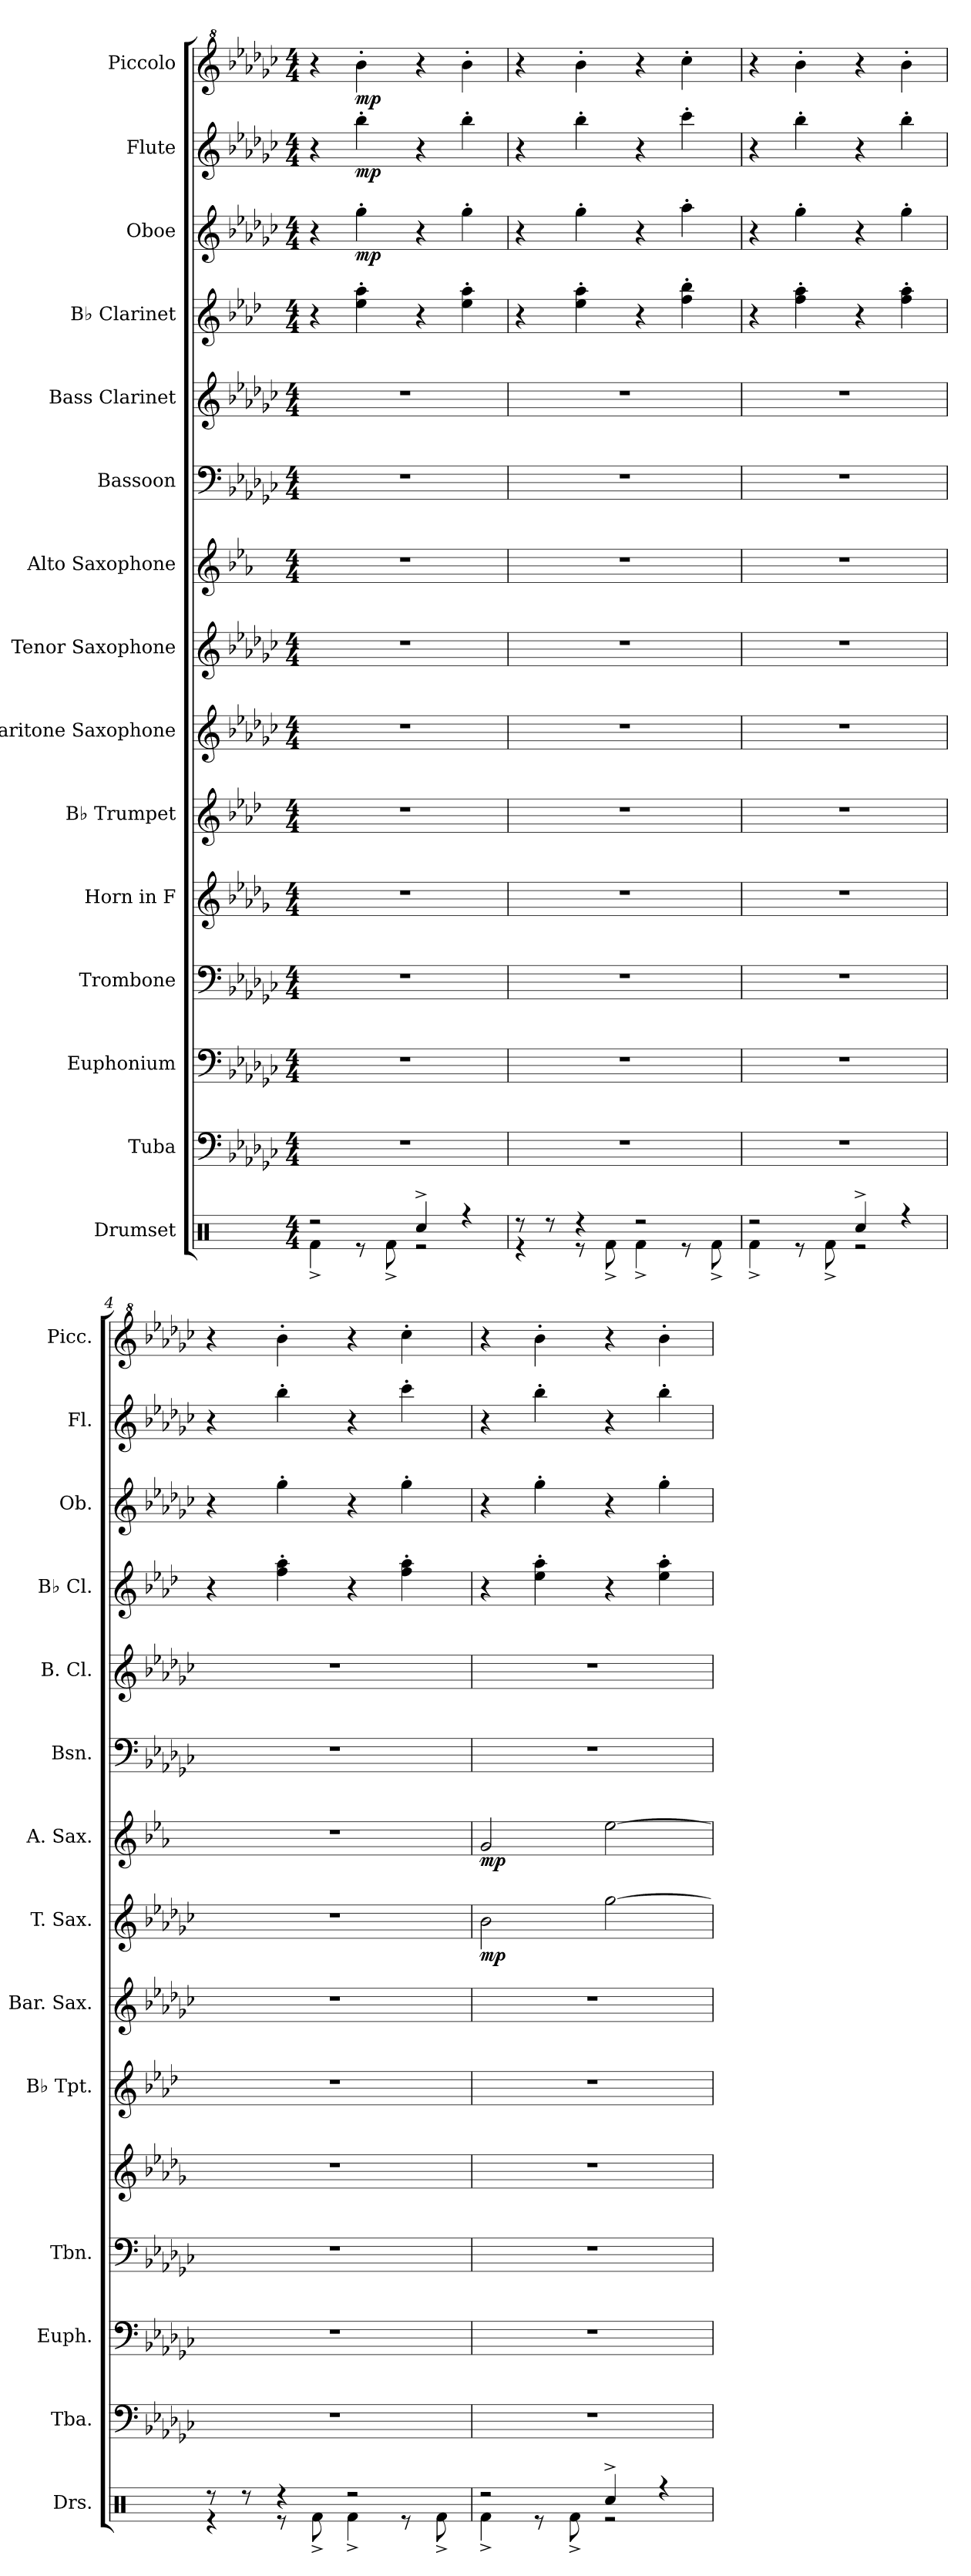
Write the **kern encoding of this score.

**kern	**kern	**kern	**kern	**kern	**kern	**kern	**kern	**dynam	**kern	**dynam	**kern	**kern	**kern	**dynam	**kern	**dynam	**kern	**dynam	**kern	**dynam
*part15	*part14	*part13	*part12	*part11	*part10	*part9	*part8	*part8	*part7	*part7	*part6	*part5	*part4	*part4	*part3	*part3	*part2	*part2	*part1	*part1
*staff15	*staff14	*staff13	*staff12	*staff11	*staff10	*staff9	*staff8	*staff8	*staff7	*staff7	*staff6	*staff5	*staff4	*staff4	*staff3	*staff3	*staff2	*staff2	*staff1	*staff1
*I"Drumset	*I"Tuba	*I"Euphonium	*I"Trombone	*I"Horn in F	*I"B♭ Trumpet	*I"Baritone Saxophone	*I"Tenor Saxophone	*	*I"Alto Saxophone	*	*I"Bassoon	*I"Bass Clarinet	*I"B♭ Clarinet	*	*I"Oboe	*	*I"Flute	*	*I"Piccolo	*
*I'Drs.	*I'Tba.	*I'Euph.	*I'Tbn.	*	*I'B♭ Tpt.	*I'Bar. Sax.	*I'T. Sax.	*	*I'A. Sax.	*	*I'Bsn.	*I'B. Cl.	*I'B♭ Cl.	*	*I'Ob.	*	*I'Fl.	*	*I'Picc.	*
*clefX	*clefF4	*clefF4	*clefF4	*clefG2	*clefG2	*clefG2	*clefG2	*	*clefG2	*	*clefF4	*clefG2	*clefG2	*	*clefG2	*	*clefG2	*	*clefG^2	*
*	*	*	*	*ITrd4c7	*ITrd1c2	*ITrd12c21	*ITrd8c14	*	*ITrd5c9	*	*	*ITrd8c14	*ITrd1c2	*	*	*	*	*	*ITrd-7c-12	*
*k[]	*k[b-e-a-d-g-c-]	*k[b-e-a-d-g-c-]	*k[b-e-a-d-g-c-]	*k[b-e-a-d-g-c-]	*k[b-e-a-d-g-c-]	*k[b-e-a-d-g-c-]	*k[b-e-a-d-g-c-]	*	*k[b-e-a-d-g-c-]	*	*k[b-e-a-d-g-c-]	*k[b-e-a-d-g-c-]	*k[b-e-a-d-g-c-]	*	*k[b-e-a-d-g-c-]	*	*k[b-e-a-d-g-c-]	*	*k[b-e-a-d-g-c-]	*
*M4/4	*M4/4	*M4/4	*M4/4	*M4/4	*M4/4	*M4/4	*M4/4	*	*M4/4	*	*M4/4	*M4/4	*M4/4	*	*M4/4	*	*M4/4	*	*M4/4	*
*MM150	*MM150	*MM150	*MM150	*MM150	*MM150	*MM150	*MM150	*	*MM150	*	*MM150	*MM150	*MM150	*	*MM150	*	*MM150	*	*MM150	*
=1	=1	=1	=1	=1	=1	=1	=1	=1	=1	=1	=1	=1	=1	=1	=1	=1	=1	=1	=1	=1
*^	*	*	*	*	*	*	*	*	*	*	*	*	*	*	*	*	*	*	*	*
2r	4Rf^\	1r	1r	1r	1r	1r	1r	1r	.	1r	.	1r	1r	4r	.	4r	.	4r	.	4r	.
!	!	!	!	!	!	!	!	!	!	!	!	!	!	!	!LO:DY:b	!	!	!	!	!	!
!	!	!	!	!	!	!	!	!	!	!	!	!	!	!	!LO:DY:n=1:b	!	!LO:DY:b	!	!LO:DY:b	!	!LO:DY:b
.	8r	.	.	.	.	.	.	.	.	.	.	.	.	4dd-\' 4gg-\'	mp mp	4gg-'\	mp	4bb-'\	mp	4bbb-'\	mp
.	8Rf^\	.	.	.	.	.	.	.	.	.	.	.	.	.	.	.	.	.	.	.	.
4Rcc^/	2r	.	.	.	.	.	.	.	.	.	.	.	.	4r	.	4r	.	4r	.	4r	.
4r	.	.	.	.	.	.	.	.	.	.	.	.	.	4dd-\' 4gg-\'	.	4gg-'\	.	4bb-'\	.	4bbb-'\	.
=2	=2	=2	=2	=2	=2	=2	=2	=2	=2	=2	=2	=2	=2	=2	=2	=2	=2	=2	=2	=2	=2
8r	4r	1r	1r	1r	1r	1r	1r	1r	.	1r	.	1r	1r	4r	.	4r	.	4r	.	4r	.
8r	.	.	.	.	.	.	.	.	.	.	.	.	.	.	.	.	.	.	.	.	.
4r	8r	.	.	.	.	.	.	.	.	.	.	.	.	4dd-\' 4gg-\'	.	4gg-'\	.	4bb-'\	.	4bbb-'\	.
.	8Rf^\	.	.	.	.	.	.	.	.	.	.	.	.	.	.	.	.	.	.	.	.
2r	4Rf^\	.	.	.	.	.	.	.	.	.	.	.	.	4r	.	4r	.	4r	.	4r	.
.	8r	.	.	.	.	.	.	.	.	.	.	.	.	4ee-\' 4aa-\'	.	4aa-'\	.	4ccc-'\	.	4cccc-'\	.
.	8Rf^\	.	.	.	.	.	.	.	.	.	.	.	.	.	.	.	.	.	.	.	.
=3	=3	=3	=3	=3	=3	=3	=3	=3	=3	=3	=3	=3	=3	=3	=3	=3	=3	=3	=3	=3	=3
2r	4Rf^\	1r	1r	1r	1r	1r	1r	1r	.	1r	.	1r	1r	4r	.	4r	.	4r	.	4r	.
.	8r	.	.	.	.	.	.	.	.	.	.	.	.	4ee-\' 4gg-\'	.	4gg-'\	.	4bb-'\	.	4bbb-'\	.
.	8Rf^\	.	.	.	.	.	.	.	.	.	.	.	.	.	.	.	.	.	.	.	.
4Rcc^/	2r	.	.	.	.	.	.	.	.	.	.	.	.	4r	.	4r	.	4r	.	4r	.
4r	.	.	.	.	.	.	.	.	.	.	.	.	.	4ee-\' 4gg-\'	.	4gg-'\	.	4bb-'\	.	4bbb-'\	.
=4	=4	=4	=4	=4	=4	=4	=4	=4	=4	=4	=4	=4	=4	=4	=4	=4	=4	=4	=4	=4	=4
8r	4r	1r	1r	1r	1r	1r	1r	1r	.	1r	.	1r	1r	4r	.	4r	.	4r	.	4r	.
8r	.	.	.	.	.	.	.	.	.	.	.	.	.	.	.	.	.	.	.	.	.
4r	8r	.	.	.	.	.	.	.	.	.	.	.	.	4ee-\' 4gg-\'	.	4gg-'\	.	4bb-'\	.	4bbb-'\	.
.	8Rf^\	.	.	.	.	.	.	.	.	.	.	.	.	.	.	.	.	.	.	.	.
2r	4Rf^\	.	.	.	.	.	.	.	.	.	.	.	.	4r	.	4r	.	4r	.	4r	.
.	8r	.	.	.	.	.	.	.	.	.	.	.	.	4ee-\' 4gg-\'	.	4gg-'\	.	4ccc-'\	.	4cccc-'\	.
.	8Rf^\	.	.	.	.	.	.	.	.	.	.	.	.	.	.	.	.	.	.	.	.
=5	=5	=5	=5	=5	=5	=5	=5	=5	=5	=5	=5	=5	=5	=5	=5	=5	=5	=5	=5	=5	=5
!	!	!	!	!	!	!	!	!	!LO:DY:b	!	!LO:DY:b	!	!	!	!	!	!	!	!	!	!
2r	4Rf^\	1r	1r	1r	1r	1r	1r	2B-\	mp	2B-/	mp	1r	1r	4r	.	4r	.	4r	.	4r	.
.	8r	.	.	.	.	.	.	.	.	.	.	.	.	4dd-\' 4gg-\'	.	4gg-'\	.	4bb-'\	.	4bbb-'\	.
.	8Rf^\	.	.	.	.	.	.	.	.	.	.	.	.	.	.	.	.	.	.	.	.
4Rcc^/	2r	.	.	.	.	.	.	[2g-\	.	[2g-\	.	.	.	4r	.	4r	.	4r	.	4r	.
4r	.	.	.	.	.	.	.	.	.	.	.	.	.	4dd-\' 4gg-\'	.	4gg-'\	.	4bb-'\	.	4bbb-'\	.
*v	*v	*	*	*	*	*	*	*	*	*	*	*	*	*	*	*	*	*	*	*	*
=	=	=	=	=	=	=	=	=	=	=	=	=	=	=	=	=	=	=	=	=
*-	*-	*-	*-	*-	*-	*-	*-	*-	*-	*-	*-	*-	*-	*-	*-	*-	*-	*-	*-	*-
